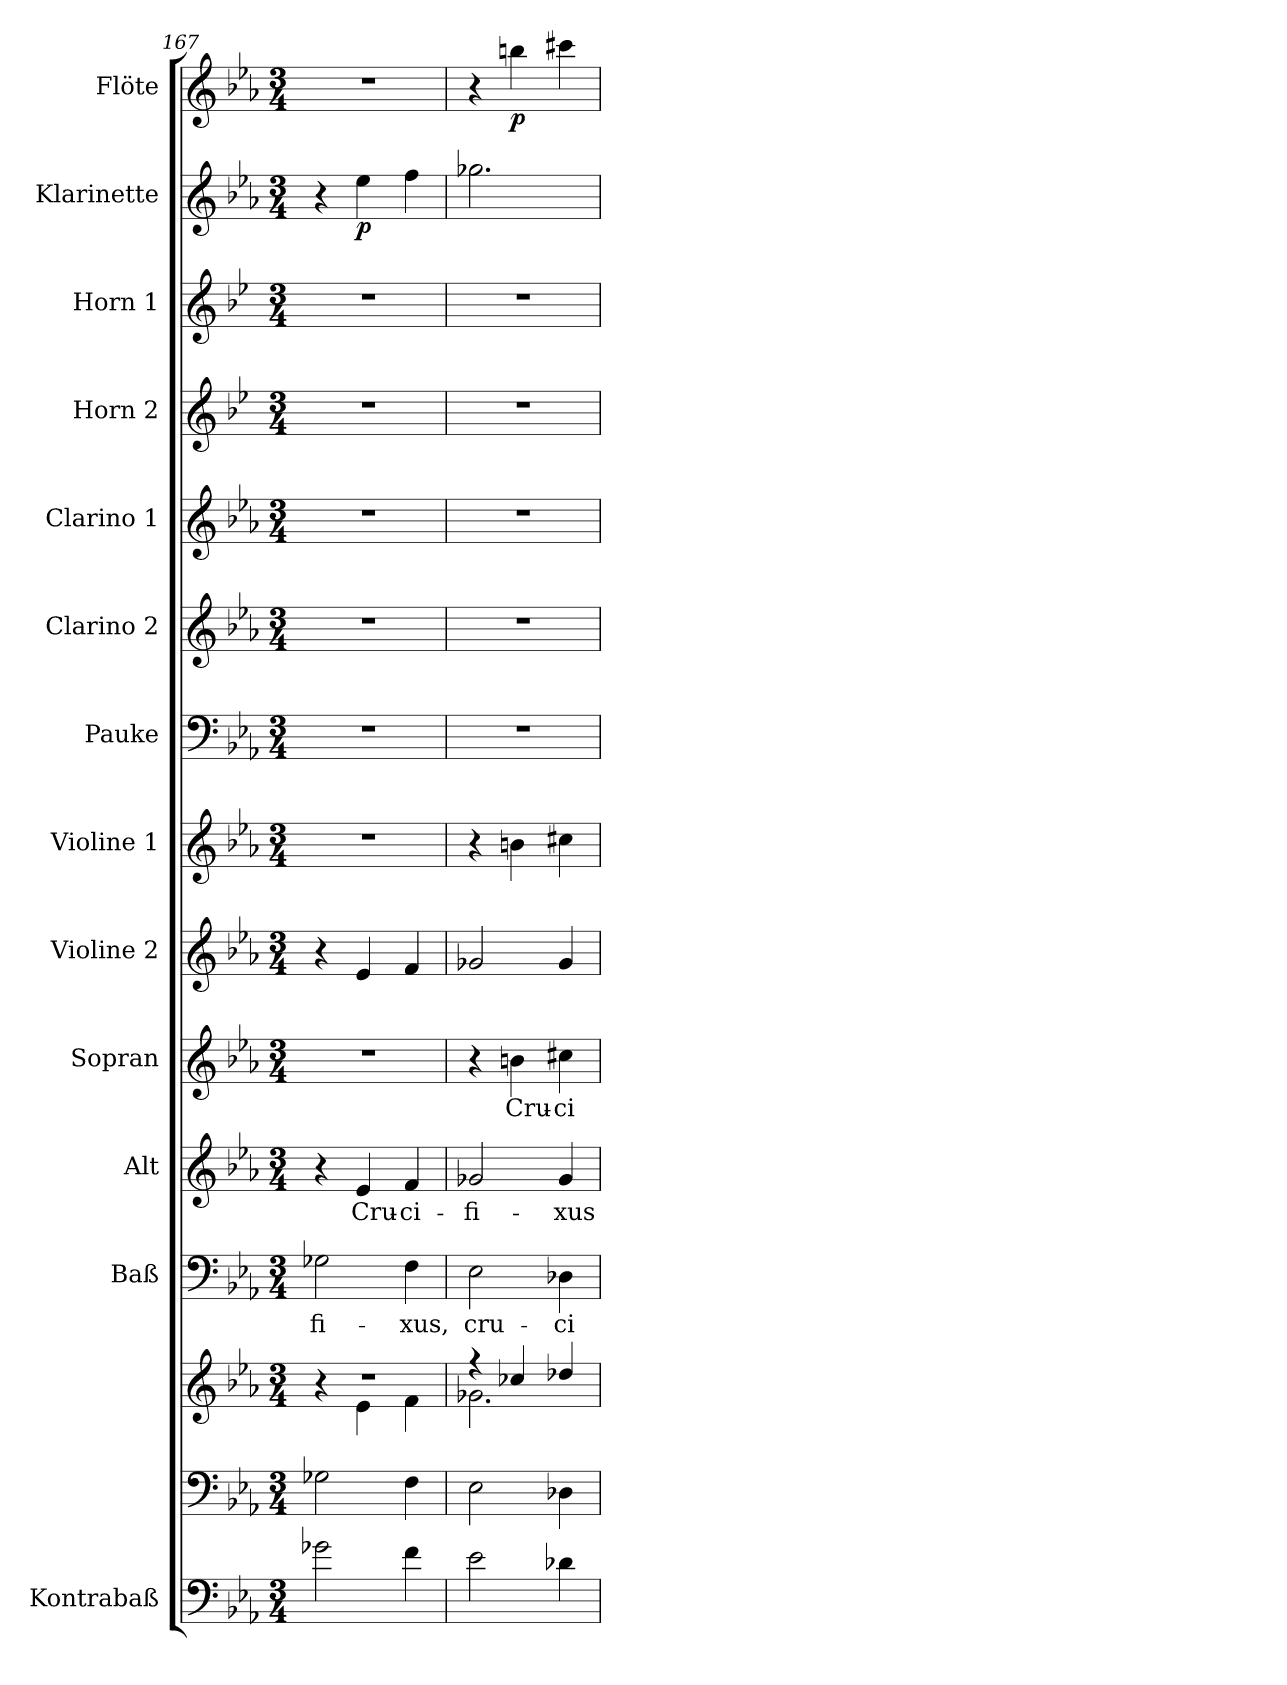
**kern	**kern	**kern	**kern	**text	**kern	**text	**kern	**text	**kern	**kern	**kern	**kern	**kern	**kern	**kern	**kern	**dynam	**kern	**dynam
*part14	*part13	*part13	*part12	*part12	*part11	*part11	*part10	*part10	*part9	*part8	*part7	*part6	*part5	*part4	*part3	*part2	*part2	*part1	*part1
*staff15	*staff14	*staff13	*staff12	*staff12	*staff11	*staff11	*staff10	*staff10	*staff9	*staff8	*staff7	*staff6	*staff5	*staff4	*staff3	*staff2	*staff2	*staff1	*staff1
*I"Kontrabaß	*	*	*I"Baß	*	*I"Alt	*	*I"Sopran	*	*I"Violine 2	*I"Violine 1	*I"Pauke	*I"Clarino 2	*I"Clarino 1	*I"Horn 2	*I"Horn 1	*I"Klarinette	*	*I"Flöte	*
*I'Kb	*	*	*I'Baß	*	*I'Alt	*	*I'Sop	*	*I'Vln. 2	*I'Vln. 1	*I'Pk.	*	*	*I'Hrn. 2	*I'Hrn. 1	*	*	*I'Fl.	*
*clefF4	*clefF4	*clefG2	*clefF4	*	*clefG2	*	*clefG2	*	*clefG2	*clefG2	*clefF4	*clefG2	*clefG2	*clefG2	*clefG2	*clefG2	*	*clefG2	*
*ITrd7c12	*	*	*	*	*	*	*	*	*	*	*	*ITrd7c12	*ITrd7c12	*ITrd4c7	*ITrd4c7	*	*	*	*
*k[b-e-a-]	*k[b-e-a-]	*k[b-e-a-]	*k[b-e-a-]	*	*k[b-e-a-]	*	*k[b-e-a-]	*	*k[b-e-a-]	*k[b-e-a-]	*k[b-e-a-]	*k[b-e-a-]	*k[b-e-a-]	*k[b-e-a-]	*k[b-e-a-]	*k[b-e-a-]	*	*k[b-e-a-]	*
*E-:	*E-:	*E-:	*E-:	*	*E-:	*	*E-:	*	*E-:	*E-:	*E-:	*E-:	*E-:	*E-:	*E-:	*E-:	*	*E-:	*
*M3/4	*M3/4	*M3/4	*M3/4	*	*M3/4	*	*M3/4	*	*M3/4	*M3/4	*M3/4	*M3/4	*M3/4	*M3/4	*M3/4	*M3/4	*	*M3/4	*
=167	=167	=167	=167	=167	=167	=167	=167	=167	=167	=167	=167	=167	=167	=167	=167	=167	=167	=167	=167
!	!	!LO:N:vis=1	!	!LO:LY:b	!	!	!	!	!	!	!	!	!	!	!	!	!	!	!
*	*	*^	*	*	*	*	*	*	*	*	*	*	*	*	*	*	*	*	*
2G-X\	2G-X\	2.rdd	4ra	2G-X\	-fi-	4r	.	2.r	.	4r	2.r	2.r	2.r	2.r	2.r	2.r	4r	.	2.r	.
!	!	!	!	!	!	!	!LO:LY:b	!	!	!	!	!	!	!	!	!	!	!LO:DY:b	!	!
.	.	.	4e-\	.	.	4e-/	Cru-	.	.	4e-/	.	.	.	.	.	.	4ee-\	p	.	.
!	!	!	!	!	!LO:LY:b	!	!LO:LY:b	!	!	!	!	!	!	!	!	!	!	!	!	!
4F\	4F\	.	4f\	4F\	-xus,	4f/	-ci-	.	.	4f/	.	.	.	.	.	.	4ff\	.	.	.
=168	=168	=168	=168	=168	=168	=168	=168	=168	=168	=168	=168	=168	=168	=168	=168	=168	=168	=168	=168	=168
!	!	!	!	!	!LO:LY:b	!	!LO:LY:b	!	!	!	!	!	!	!	!	!	!	!	!	!
2E-\	2E-\	4rff	2.g-X\	2E-\	cru-	2g-X/	-fi-	4r	.	2g-X/	4r	2.r	2.r	2.r	2.r	2.r	2.gg-X\	.	4r	.
!	!	!	!	!	!	!	!	!	!LO:LY:b	!	!	!	!	!	!	!	!	!	!	!LO:DY:b
.	.	4cc-X/	.	.	.	.	.	4bn\	Cru-	.	4bn\	.	.	.	.	.	.	.	4bbn\	p
!	!	!	!	!	!LO:LY:b	!	!LO:LY:b	!	!LO:LY:b	!	!	!	!	!	!	!	!	!	!	!
4D-X\	4D-X\	4dd-X/	.	4D-X\	-ci-	4g-/	-xus	4cc#X\	-ci-	4g-/	4cc#X\	.	.	.	.	.	.	.	4ccc#X\	.
*	*	*v	*v	*	*	*	*	*	*	*	*	*	*	*	*	*	*	*	*	*
=	=	=	=	=	=	=	=	=	=	=	=	=	=	=	=	=	=	=	=
*-	*-	*-	*-	*-	*-	*-	*-	*-	*-	*-	*-	*-	*-	*-	*-	*-	*-	*-	*-
